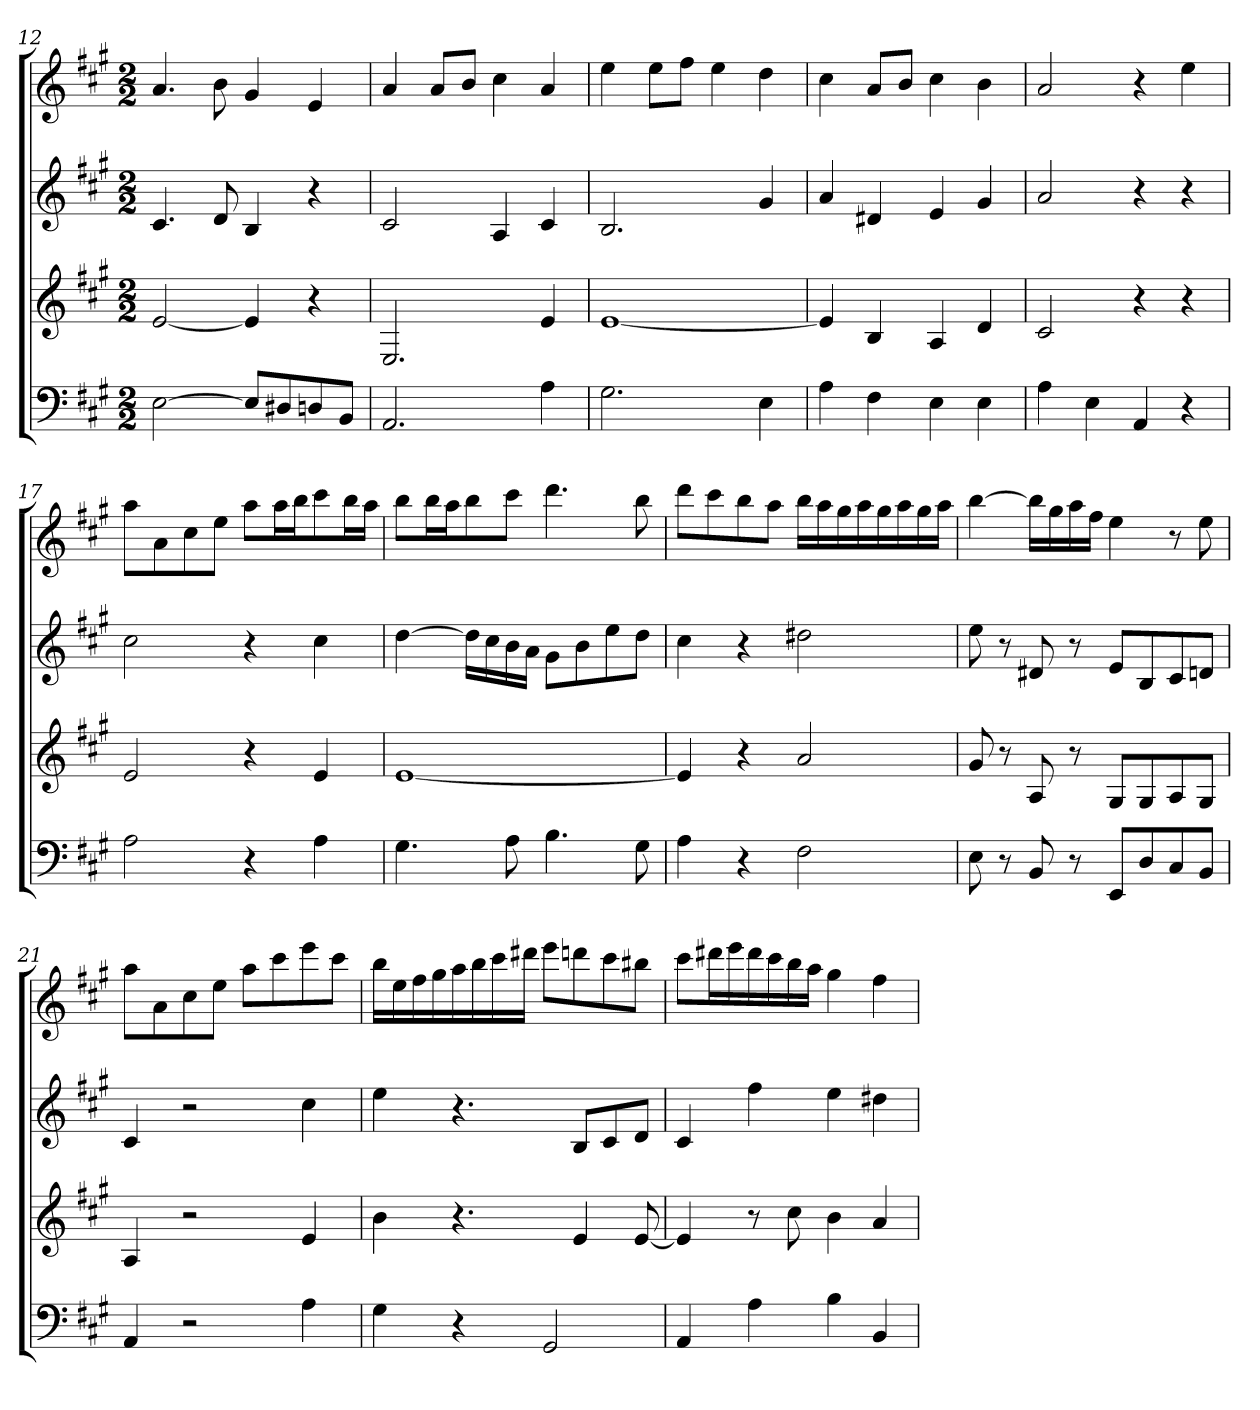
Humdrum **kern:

**kern	**kern	**kern	**kern
*part4	*part3	*part2	*part1
*staff4	*staff3	*staff2	*staff1
*k[f#c#g#]	*k[f#c#g#]	*k[f#c#g#]	*k[f#c#g#]
*A:	*A:	*A:	*A:
*M2/2	*M2/2	*M2/2	*M2/2
=12	=12	=12	=12
[2E	[2e	4.c#	4.a
.	.	8d	8b
8EL]	4e]	4B	4g#
8D#X	.	.	.
8Dn	4r	4r	4e
8BBJ	.	.	.
=13	=13	=13	=13
2.AA	2.E	2c#	4a
.	.	.	8aL
.	.	.	8bJ
.	.	4A	4cc#
4A	4e	4c#	4a
=14	=14	=14	=14
2.G#	[1e	2.B	4ee
.	.	.	8eeL
.	.	.	8ff#J
.	.	.	4ee
4E	.	4g#	4dd
=15	=15	=15	=15
4A	4e]	4a	4cc#
4F#	4B	4d#X	8aL
.	.	.	8bJ
4E	4A	4e	4cc#
4E	4d	4g#	4b
=16	=16	=16	=16
4A	2c#	2a	2a
4E	.	.	.
4AA	4r	4r	4r
4r	4r	4r	4ee
=17	=17	=17	=17
2A	2e	2cc#	8aaL
.	.	.	8a
.	.	.	8cc#
.	.	.	8eeJ
4r	4r	4r	8aaL
.	.	.	16aaL
.	.	.	16bbJ
4A	4e	4cc#	8ccc#
.	.	.	16bbL
.	.	.	16aaJJ
=18	=18	=18	=18
4.G#	[1e	[4dd	8bbL
.	.	.	16bbL
.	.	.	16aaJ
.	.	16ddLL]	8bb
.	.	16cc#	.
8A	.	16b	8ccc#J
.	.	16aJJ	.
4.B	.	8g#L	4.ddd
.	.	8b	.
.	.	8ee	.
8G#	.	8ddJ	8bb
=19	=19	=19	=19
4A	4e]	4cc#	8dddL
.	.	.	8ccc#
4r	4r	4r	8bb
.	.	.	8aaJ
2F#	2a	2dd#X	16bbLL
.	.	.	16aa
.	.	.	16gg#
.	.	.	16aa
.	.	.	16gg#
.	.	.	16aa
.	.	.	16gg#
.	.	.	16aaJJ
=20	=20	=20	=20
8E	8g#	8ee	[4bb
8r	8r	8r	.
8BB	8A	8d#X	16bbLL]
.	.	.	16gg#
8r	8r	8r	16aa
.	.	.	16ff#JJ
8EEL	8G#L	8eL	4ee
8D	8G#	8B	.
8C#	8A	8c#	8r
8BBJ	8G#J	8dnJ	8ee
=21	=21	=21	=21
4AA	4A	4c#	8aaL
.	.	.	8a
2r	2r	2r	8cc#
.	.	.	8eeJ
.	.	.	8aaL
.	.	.	8ccc#
4A	4e	4cc#	8eee
.	.	.	8ccc#J
=22	=22	=22	=22
4G#	4b	4ee	16bbLL
.	.	.	16ee
.	.	.	16ff#
.	.	.	16gg#
4r	4.r	4.r	16aa
.	.	.	16bb
.	.	.	16ccc#
.	.	.	16ddd#XJJ
2GG#	.	.	8eeeL
.	4e	8BL	8dddn
.	.	8c#	8ccc#
.	[8e	8dJ	8bb#XJ
=23	=23	=23	=23
4AA	4e]	4c#	8ccc#L
.	.	.	16ddd#XL
.	.	.	16eee
4A	8r	4ff#	16ddd#
.	.	.	16ccc#
.	8cc#	.	16bb
.	.	.	16aaJJ
4B	4b	4ee	4gg#
4BB	4a	4dd#X	4ff#
=	=	=	=
*-	*-	*-	*-
